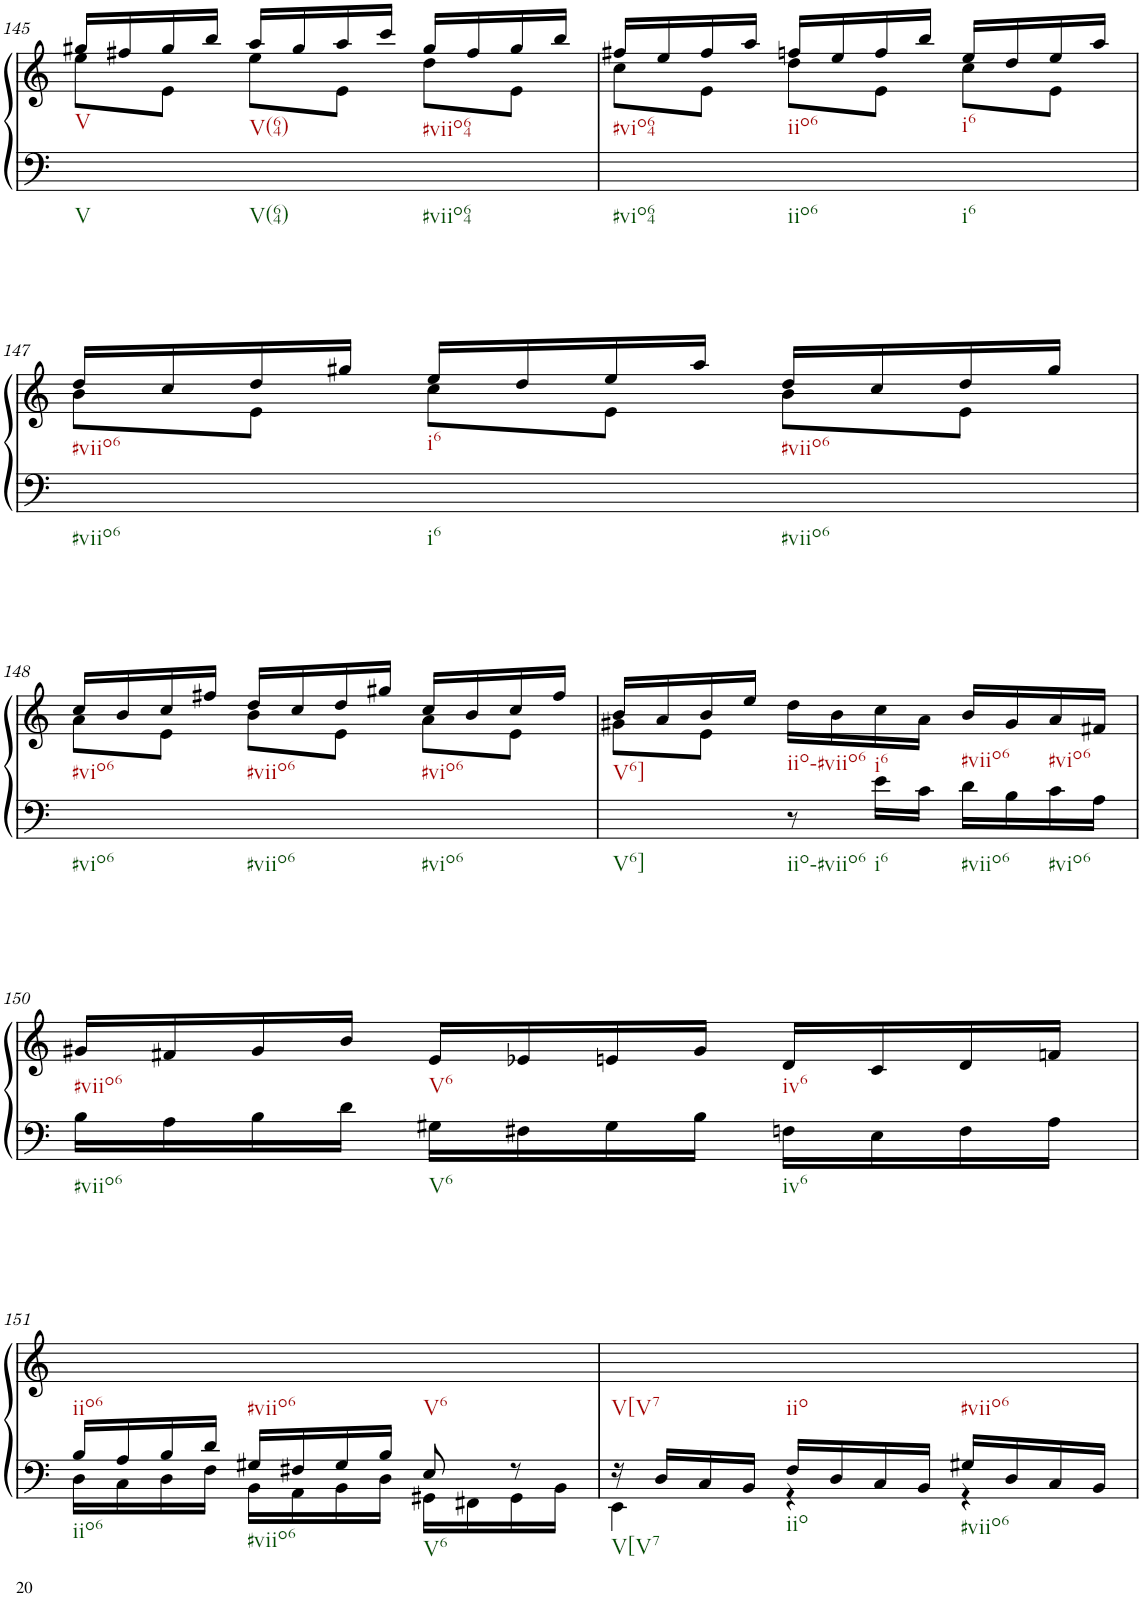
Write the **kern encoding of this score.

**kern	**kern
*part1	*part1
*staff2	*staff1
*I"Klavier linke Hand	*
!!LO:PB:g=z
*clefF4	*clefG2
*k[]	*k[]
*M3/4	*M3/4
=145	=145
*	*^
2.ryy	16gg#X/LL	8ee\L
.	16ff#X/	.
.	16gg#/	8e\J
.	16bb/JJ	.
.	16aa/LL	8ee\L
.	16gg#/	.
.	16aa/	8e\J
.	16ccc/JJ	.
.	16gg#/LL	8dd\L
.	16ff#/	.
.	16gg#/	8e\J
.	16bb/JJ	.
=146	=146	=146
2.ryy	16ff#X/LL	8cc\L
.	16ee/	.
.	16ff#/	8e\J
.	16aa/JJ	.
.	16ffn/LL	8dd\L
.	16ee/	.
.	16ff/	8e\J
.	16bb/JJ	.
.	16ee/LL	8cc\L
.	16dd/	.
.	16ee/	8e\J
.	16aa/JJ	.
!!LO:LB:g=z	!!
=147	=147	=147
2.ryy	16dd/LL	8b\L
.	16cc/	.
.	16dd/	8e\J
.	16gg#X/JJ	.
.	16ee/LL	8cc\L
.	16dd/	.
.	16ee/	8e\J
.	16aa/JJ	.
.	16dd/LL	8b\L
.	16cc/	.
.	16dd/	8e\J
.	16gg#/JJ	.
!!LO:LB:g=z	!!
=148	=148	=148
2.ryy	16cc/LL	8a\L
.	16b/	.
.	16cc/	8e\J
.	16ff#X/JJ	.
.	16dd/LL	8b\L
.	16cc/	.
.	16dd/	8e\J
.	16gg#X/JJ	.
.	16cc/LL	8a\L
.	16b/	.
.	16cc/	8e\J
.	16ff#/JJ	.
=149	=149	=149
4ryy	16b/LL	8g#X\L
.	16a/	.
.	16b/	8e\J
.	16ee/JJ	.
8r	16dd\LL	2ryy
.	16b\	.
16e\LL	16cc\	.
16c\JJ	16a\JJ	.
16d\LL	16b/LL	.
16B\	16g#/	.
16c\	16a/	.
16A\JJ	16f#X/JJ	.
*	*v	*v
!!LO:LB:g=z
=150	=150
16B\LL	16g#X/LL
16A\	16f#X/
16B\	16g#/
16d\JJ	16b/JJ
16G#X\LL	16e/LL
16F#X\	16e-X/
16G#\	16en/
16B\JJ	16g#/JJ
16Fn\LL	16d/LL
16E\	16c/
16F\	16d/
16A\JJ	16fn/JJ
!!LO:LB:g=z
=151	=151
*^	*
16B/LL	16D\LL	2.ryy
16A/	16C\	.
16B/	16D\	.
16d/JJ	16F\JJ	.
16G#X/LL	16BB\LL	.
16F#X/	16AA\	.
16G#/	16BB\	.
16B/JJ	16D\JJ	.
8E/	16GG#X\LL	.
.	16FF#X\	.
8r	16GG#\	.
.	16BB\JJ	.
=152	=152	=152
16r	4EE\	2.ryy
16D/LL	.	.
16C/	.	.
16BB/JJ	.	.
16F/LL	4r	.
16D/	.	.
16C/	.	.
16BB/JJ	.	.
16G#X/LL	4r	.
16D/	.	.
16C/	.	.
16BB/JJ	.	.
*v	*v	*
=	=
*-	*-
